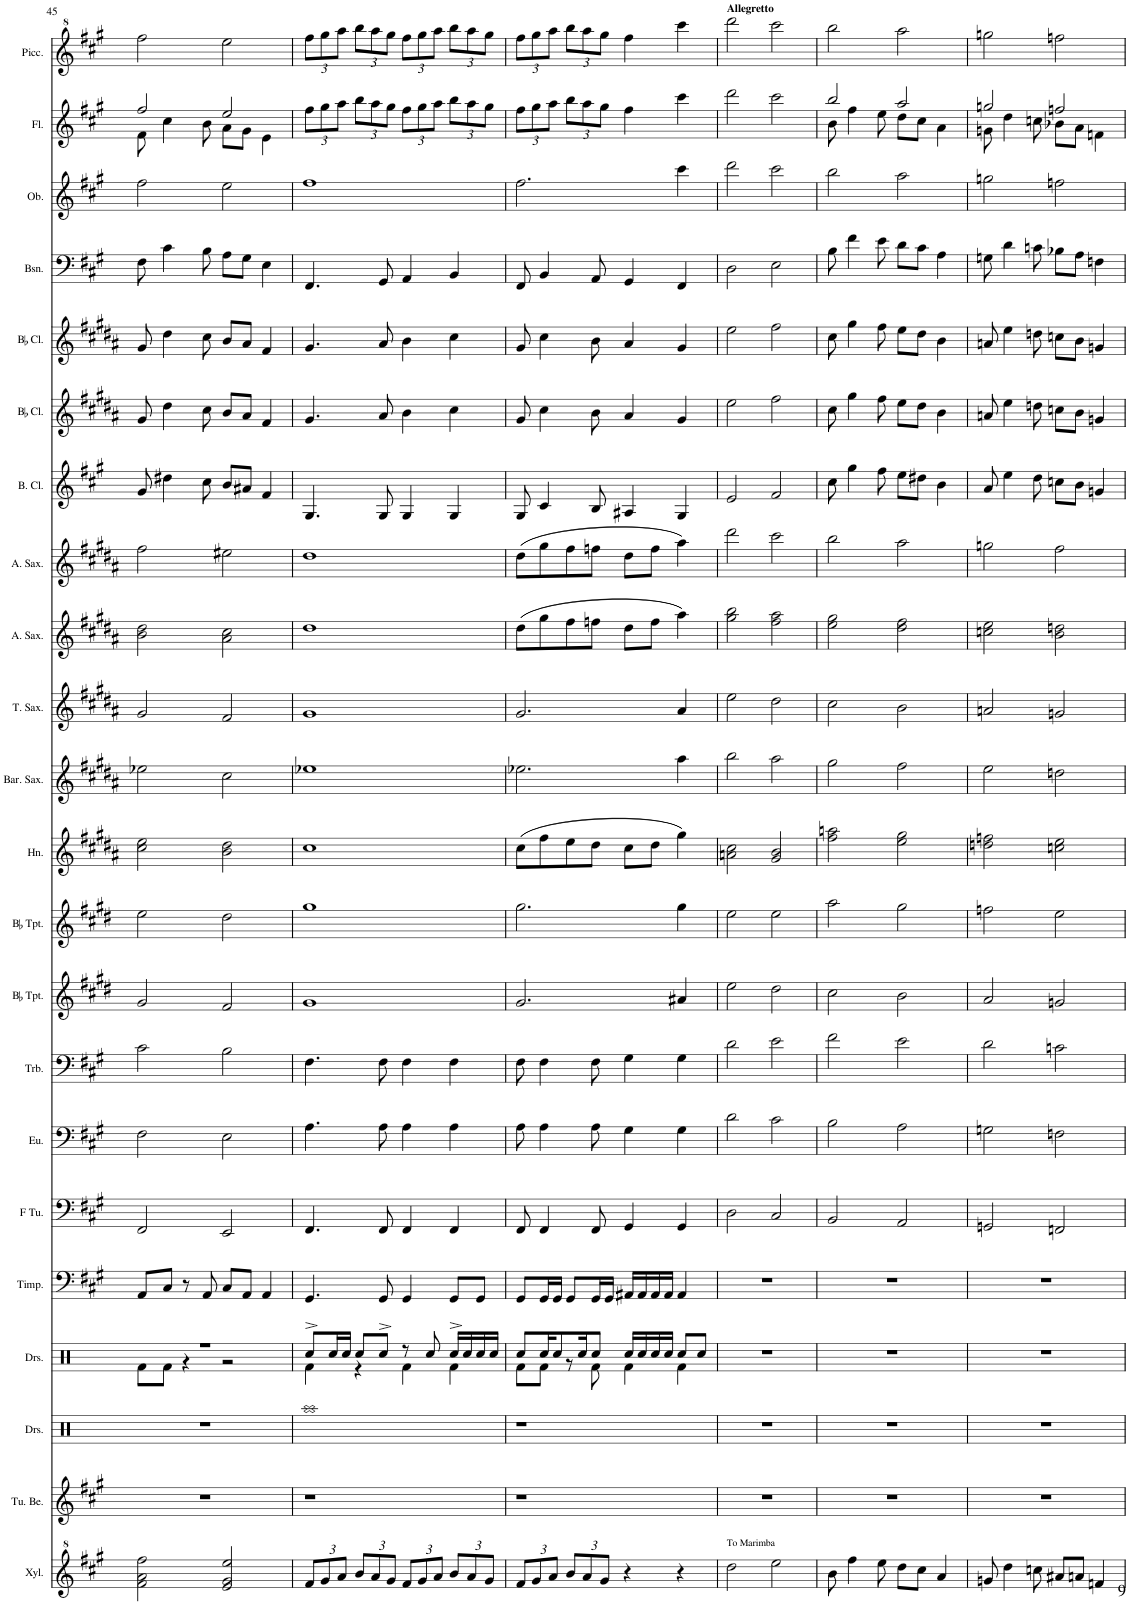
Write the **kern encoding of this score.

**kern	**kern	**kern	**kern	**kern	**kern	**kern	**kern	**kern	**kern	**kern	**kern	**kern	**kern	**kern	**kern	**kern	**kern	**kern	**kern	**kern	**kern
*part22	*part21	*part20	*part19	*part18	*part17	*part16	*part15	*part14	*part13	*part12	*part11	*part10	*part9	*part8	*part7	*part6	*part5	*part4	*part3	*part2	*part1
*staff22	*staff21	*staff20	*staff19	*staff18	*staff17	*staff16	*staff15	*staff14	*staff13	*staff12	*staff11	*staff10	*staff9	*staff8	*staff7	*staff6	*staff5	*staff4	*staff3	*staff2	*staff1
*I"Xylophone	*I"Tubular Bells	*I"Drumset	*I"Drumset	*I"Timpani	*I"F Tuba	*I"Euphonium	*I"Trombone	*I"BaccidentalFlat Trumpet	*I"BaccidentalFlat Trumpet	*I"Horn	*I"Baritone Saxophone	*I"Tenor Saxophone	*I"Alto Saxophone	*I"Alto Saxophone	*I"Bass Clarinet	*I"BaccidentalFlat Clarinet	*I"BaccidentalFlat Clarinet	*I"Bassoon	*I"Oboe	*I"Flute	*I"Piccolo
*I'Xyl.	*I'Tu. Be.	*I'Drs.	*I'Drs.	*I'Timp.	*I'F Tu.	*I'Eu.	*I'Trb.	*I'BaccidentalFlat Tpt.	*I'BaccidentalFlat Tpt.	*I'Hn.	*I'Bar. Sax.	*I'T. Sax.	*I'A. Sax.	*I'A. Sax.	*I'B. Cl.	*I'BaccidentalFlat Cl.	*I'BaccidentalFlat Cl.	*I'Bsn.	*I'Ob.	*I'Fl.	*I'Picc.
!!LO:PB:g=z
*clefG^2	*clefG2	*clefX	*clefX	*clefF4	*clefF4	*clefF4	*clefF4	*clefG2	*clefG2	*clefG2	*clefG2	*clefG2	*clefG2	*clefG2	*clefG2	*clefG2	*clefG2	*clefF4	*clefG2	*clefG2	*clefG^2
*	*	*	*	*	*	*	*	*Trd1c2	*Trd1c2	*Trd4c7	*Trd12c21	*Trd8c14	*Trd5c9	*Trd5c9	*Trd8c14	*Trd1c2	*Trd1c2	*	*	*	*Trd-7c-12
*k[f#c#g#]	*k[f#c#g#]	*k[]	*k[]	*k[f#c#g#]	*k[f#c#g#]	*k[f#c#g#]	*k[f#c#g#]	*k[f#c#g#d#]	*k[f#c#g#d#]	*k[f#c#g#d#a#]	*k[f#c#g#d#a#]	*k[f#c#g#d#a#]	*k[f#c#g#d#a#]	*k[f#c#g#d#a#]	*k[f#c#g#]	*k[f#c#g#d#a#]	*k[f#c#g#d#a#]	*k[f#c#g#]	*k[f#c#g#]	*k[f#c#g#]	*k[f#c#g#]
*M4/4	*M4/4	*M4/4	*M4/4	*M4/4	*M4/4	*M4/4	*M4/4	*M4/4	*M4/4	*M4/4	*M4/4	*M4/4	*M4/4	*M4/4	*M4/4	*M4/4	*M4/4	*M4/4	*M4/4	*M4/4	*M4/4
=45	=45	=45	=45	=45	=45	=45	=45	=45	=45	=45	=45	=45	=45	=45	=45	=45	=45	=45	=45	=45	=45
*	*	*	*^	*	*	*	*	*	*	*	*	*	*	*	*	*	*	*	*	*^	*
2ff#\ 2aa\ 2fff#\	1r	1r	1r	8Rf\L	8AA/L	2FF#/	2F#\	2c#\	2g#/	2ee\	2cc#\ 2ee\	2ee-X\	2g#/	2b\ 2dd#\	2ff#\	8g#/	8g#/	8g#/	8F#\	2ff#\	2ff#/	8f#\	2fff#\
.	.	.	.	8Rf\J	8C#/J	.	.	.	.	.	.	.	.	.	.	4dd#X\	4dd#\	4dd#\	4c#\	.	.	4cc#\	.
.	.	.	.	4r	8r	.	.	.	.	.	.	.	.	.	.	.	.	.	.	.	.	.	.
.	.	.	.	.	8AA/	.	.	.	.	.	.	.	.	.	.	8cc#\	8cc#\	8cc#\	8B\	.	.	8b\	.
2ee/ 2gg#/ 2eee/	.	.	.	2r	8C#/L	2EE/	2E\	2B\	2f#/	2dd#\	2b\ 2dd#\	2cc#\	2f#/	2a#\ 2cc#\	2ee#X\	8b/L	8b/L	8b/L	8A\L	2ee\	2ee/	8a\L	2eee\
.	.	.	.	.	8AA/J	.	.	.	.	.	.	.	.	.	.	8a#X/J	8a#/J	8a#/J	8G#\J	.	.	8g#\J	.
.	.	.	.	.	4AA/	.	.	.	.	.	.	.	.	.	.	4f#/	4f#/	4f#/	4E\	.	.	4e\	.
*	*	*	*	*	*	*	*	*	*	*	*	*	*	*	*	*	*	*	*	*	*v	*v	*
=46	=46	=46	=46	=46	=46	=46	=46	=46	=46	=46	=46	=46	=46	=46	=46	=46	=46	=46	=46	=46	=46	=46
*Xbrackettup	*	*	*	*	*	*	*	*	*	*	*	*	*	*	*	*	*	*	*	*	*Xbrackettup	*Xbrackettup
12ff#/L	1r	1Raa	8Rcc^/L	4Rf\	4.GG#/	4.FF#/	4.A\	4.F#\	1g#	1gg#	1cc#	1ee-X	1g#	1dd#	1dd#	4.G#/	4.g#/	4.g#/	4.FF#/	1ff#	12ff#\L	12fff#\L
12gg#/	.	.	.	.	.	.	.	.	.	.	.	.	.	.	.	.	.	.	.	.	12gg#\	12ggg#\
.	.	.	16Rcc/L	.	.	.	.	.	.	.	.	.	.	.	.	.	.	.	.	.	.	.
12aa/J	.	.	.	.	.	.	.	.	.	.	.	.	.	.	.	.	.	.	.	.	12aa\J	12aaa\J
.	.	.	16Rcc/JJ	.	.	.	.	.	.	.	.	.	.	.	.	.	.	.	.	.	.	.
12bb/L	.	.	8Rcc/L	4r	.	.	.	.	.	.	.	.	.	.	.	.	.	.	.	.	12bb\L	12bbb\L
12aa/	.	.	.	.	.	.	.	.	.	.	.	.	.	.	.	.	.	.	.	.	12aa\	12aaa\
.	.	.	8Rcc^/J	.	8GG#/	8FF#/	8A\	8F#\	.	.	.	.	.	.	.	8G#/	8a#/	8a#/	8GG#/	.	.	.
12gg#/J	.	.	.	.	.	.	.	.	.	.	.	.	.	.	.	.	.	.	.	.	12gg#\J	12ggg#\J
12ff#/L	.	.	8r	4Rf\	4GG#/	4FF#/	4A\	4F#\	.	.	.	.	.	.	.	4G#/	4b\	4b\	4AA/	.	12ff#\L	12fff#\L
12gg#/	.	.	.	.	.	.	.	.	.	.	.	.	.	.	.	.	.	.	.	.	12gg#\	12ggg#\
.	.	.	8Rcc/	.	.	.	.	.	.	.	.	.	.	.	.	.	.	.	.	.	.	.
12aa/J	.	.	.	.	.	.	.	.	.	.	.	.	.	.	.	.	.	.	.	.	12aa\J	12aaa\J
12bb/L	.	.	16Rcc^/LL	4Rf\	8GG#/L	4FF#/	4A\	4F#\	.	.	.	.	.	.	.	4G#/	4cc#\	4cc#\	4BB/	.	12bb\L	12bbb\L
.	.	.	16Rcc/	.	.	.	.	.	.	.	.	.	.	.	.	.	.	.	.	.	.	.
12aa/	.	.	.	.	.	.	.	.	.	.	.	.	.	.	.	.	.	.	.	.	12aa\	12aaa\
.	.	.	16Rcc/	.	8GG#/J	.	.	.	.	.	.	.	.	.	.	.	.	.	.	.	.	.
12gg#/J	.	.	.	.	.	.	.	.	.	.	.	.	.	.	.	.	.	.	.	.	12gg#\J	12ggg#\J
.	.	.	16Rcc/JJ	.	.	.	.	.	.	.	.	.	.	.	.	.	.	.	.	.	.	.
=47	=47	=47	=47	=47	=47	=47	=47	=47	=47	=47	=47	=47	=47	=47	=47	=47	=47	=47	=47	=47	=47	=47
12ff#/L	1r	1r	8Rcc/L	8Rf\L	8GG#/L	8FF#/	8A\	8F#\	2.g#/	2.gg#\	(8cc#\L	2.ee-X\	2.g#/	(8dd#\L	(8dd#\L	8G#/	8g#/	8g#/	8FF#/	2.ff#\	12ff#\L	12fff#\L
12gg#/	.	.	.	.	.	.	.	.	.	.	.	.	.	.	.	.	.	.	.	.	12gg#\	12ggg#\
.	.	.	16Rcc/K	8Rf\J	16GG#/L	4FF#/	4A\	4F#\	.	.	8ff#\	.	.	8gg#\	8gg#\	4c#/	4cc#\	4cc#\	4BB/	.	.	.
12aa/J	.	.	.	.	.	.	.	.	.	.	.	.	.	.	.	.	.	.	.	.	12aa\J	12aaa\J
.	.	.	8Rcc/	.	16GG#/JJ	.	.	.	.	.	.	.	.	.	.	.	.	.	.	.	.	.
12bb/L	.	.	.	8r	8GG#/L	.	.	.	.	.	8ee\	.	.	8ff#\	8ff#\	.	.	.	.	.	12bb\L	12bbb\L
.	.	.	16Rcc/K	.	.	.	.	.	.	.	.	.	.	.	.	.	.	.	.	.	.	.
12aa/	.	.	.	.	.	.	.	.	.	.	.	.	.	.	.	.	.	.	.	.	12aa\	12aaa\
.	.	.	8Rcc/J	8Rf\	16GG#/L	8FF#/	8A\	8F#\	.	.	8dd#\J	.	.	8ffn\J	8ffn\J	8B/	8b\	8b\	8AA/	.	.	.
12gg#/J	.	.	.	.	.	.	.	.	.	.	.	.	.	.	.	.	.	.	.	.	12gg#\J	12ggg#\J
.	.	.	.	.	16GG#/JJ	.	.	.	.	.	.	.	.	.	.	.	.	.	.	.	.	.
4r	.	.	16Rcc/LL	4Rf\	16AA#X/LL	4GG#/	4G#\	4G#\	.	.	8cc#\L	.	.	8dd#\L	8dd#\L	4A#X/	4a#/	4a#/	4GG#/	.	4ff#\	4fff#\
.	.	.	16Rcc/	.	16AA#/	.	.	.	.	.	.	.	.	.	.	.	.	.	.	.	.	.
.	.	.	16Rcc/	.	16AA#/	.	.	.	.	.	8dd#\J	.	.	8ff\J	8ff\J	.	.	.	.	.	.	.
.	.	.	16Rcc/JJ	.	16AA#/JJ	.	.	.	.	.	.	.	.	.	.	.	.	.	.	.	.	.
4r	.	.	8Rcc/L	4Rf\	4AA#/	4GG#/	4G#\	4G#\	4a#X/	4gg#\	4gg#\)	4aa#\	4a#/	4aa#\)	4aa#\)	4G#/	4g#/	4g#/	4FF#/	4ccc#\	4ccc#\	4cccc#\
.	.	.	8Rcc/J	.	.	.	.	.	.	.	.	.	.	.	.	.	.	.	.	.	.	.
*	*	*	*v	*v	*	*	*	*	*	*	*	*	*	*	*	*	*	*	*	*	*	*
=48	=48	=48	=48	=48	=48	=48	=48	=48	=48	=48	=48	=48	=48	=48	=48	=48	=48	=48	=48	=48	=48
!	!	!	!	!	!	!	!	!	!	!	!	!	!	!	!	!	!	!	!	!	!LO:TX:a:B:t=Allegretto
!LO:TX:a:t=To Marimba	!	!	!	!	!	!	!	!	!	!	!	!	!	!	!	!	!	!	!	!	!
2ddd\	1r	1r	1r	1r	2D\	2d\	2d\	2ee\	2ee\	2an\ 2cc#\	2bb\	2ee\	2gg#\ 2bb\	2ddd#\	2e/	2ee\	2ee\	2D\	2ddd\	2ddd\	2dddd\
2eee\	.	.	.	.	2C#/	2c#\	2e\	2dd#\	2ee\	2g#/ 2b/	2aa#\	2dd#\	2ff#\ 2aa#\	2ccc#\	2f#/	2ff#\	2ff#\	2E\	2ccc#\	2ccc#\	2cccc#\
=49	=49	=49	=49	=49	=49	=49	=49	=49	=49	=49	=49	=49	=49	=49	=49	=49	=49	=49	=49	=49	=49
*	*	*	*	*	*	*	*	*	*	*	*	*	*	*	*	*	*	*	*	*^	*
8bb\	1r	1r	1r	1r	2BB/	2B\	2f#\	2cc#\	2aa\	2ff#\ 2aan\	2gg#\	2cc#\	2ee\ 2gg#\	2bb\	8cc#\	8cc#\	8cc#\	8B\	2bb\	2bb/	8b\	2bbb\
4fff#\	.	.	.	.	.	.	.	.	.	.	.	.	.	.	4gg#\	4gg#\	4gg#\	4f#\	.	.	4ff#\	.
8eee\	.	.	.	.	.	.	.	.	.	.	.	.	.	.	8ff#\	8ff#\	8ff#\	8e\	.	.	8ee\	.
8ddd\L	.	.	.	.	2AA/	2A\	2e\	2b\	2gg#\	2ee\ 2gg#\	2ff#\	2b\	2dd#\ 2ff#\	2aa#\	8ee\L	8ee\L	8ee\L	8d\L	2aa\	2aa/	8dd\L	2aaa\
8ccc#\J	.	.	.	.	.	.	.	.	.	.	.	.	.	.	8dd#X\J	8dd#\J	8dd#\J	8c#\J	.	.	8cc#\J	.
4aa/	.	.	.	.	.	.	.	.	.	.	.	.	.	.	4b\	4b\	4b\	4A\	.	.	4a\	.
=50	=50	=50	=50	=50	=50	=50	=50	=50	=50	=50	=50	=50	=50	=50	=50	=50	=50	=50	=50	=50	=50	=50
8ggn/	1r	1r	1r	1r	2GGn/	2Gn\	2d\	2a/	2ffn\	2ddn\ 2ffn\	2ee\	2an/	2ccn\ 2ee\	2ggn\	8a/	8an/	8an/	8Gn\	2ggn\	2ggn/	8gn\	2gggn\
4ddd\	.	.	.	.	.	.	.	.	.	.	.	.	.	.	4ee\	4ee\	4ee\	4d\	.	.	4dd\	.
8cccn\	.	.	.	.	.	.	.	.	.	.	.	.	.	.	8dd\	8ddn\	8ddn\	8cn\	.	.	8ccn\	.
8aa#X/L	.	.	.	.	2FFn/	2Fn\	2cn\	2gn/	2ee\	2ccn\ 2ee\	2ddn\	2gn/	2b\ 2ddn\	2ff#\	8ccn\L	8ccn\L	8ccn\L	8B-X\L	2ffn\	2ffn/	8b-X\L	2fffn\
8aan/J	.	.	.	.	.	.	.	.	.	.	.	.	.	.	8b\J	8b\J	8b\J	8A\J	.	.	8a\J	.
4ffn/	.	.	.	.	.	.	.	.	.	.	.	.	.	.	4gn/	4gn/	4gn/	4Fn\	.	.	4fn\	.
*	*	*	*	*	*	*	*	*	*	*	*	*	*	*	*	*	*	*	*	*v	*v	*
=	=	=	=	=	=	=	=	=	=	=	=	=	=	=	=	=	=	=	=	=	=
*-	*-	*-	*-	*-	*-	*-	*-	*-	*-	*-	*-	*-	*-	*-	*-	*-	*-	*-	*-	*-	*-
